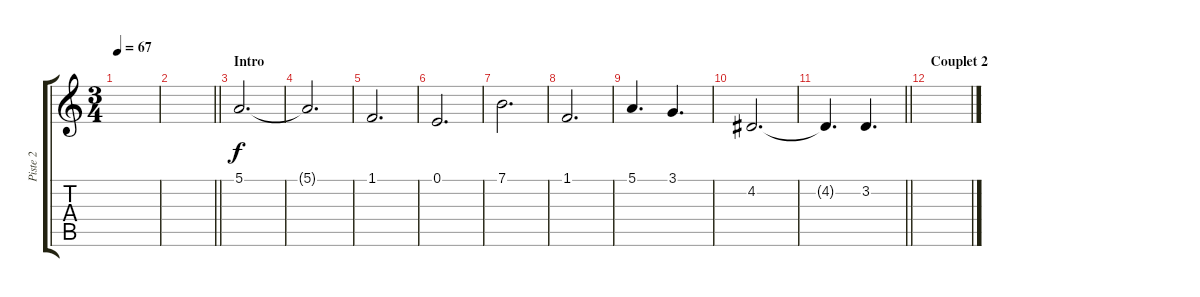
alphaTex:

\track ("Piste 2" "Piste 2") {instrument altosax}
\staff {score tabs}
\tuning (E4 B3 G3 D3 A2 E2) {hide}
\ts (3 4)
\tempo 67
\clef g2
\ks c
|
\barLineRight lightlight
|
\section ("" "Intro")
5.1.2{d} |
5.1{t}.2{d} |
1.1.2{d} |
0.1.2{d} |
7.1.2{d} |
1.1.2{d} |
5.1.4{d} 3.1.4{d} |
4.2.2{d} |
\barLineRight lightlight
4.2{t}.4{d} 3.2.4{d} |
\section ("" "Couplet 2")
